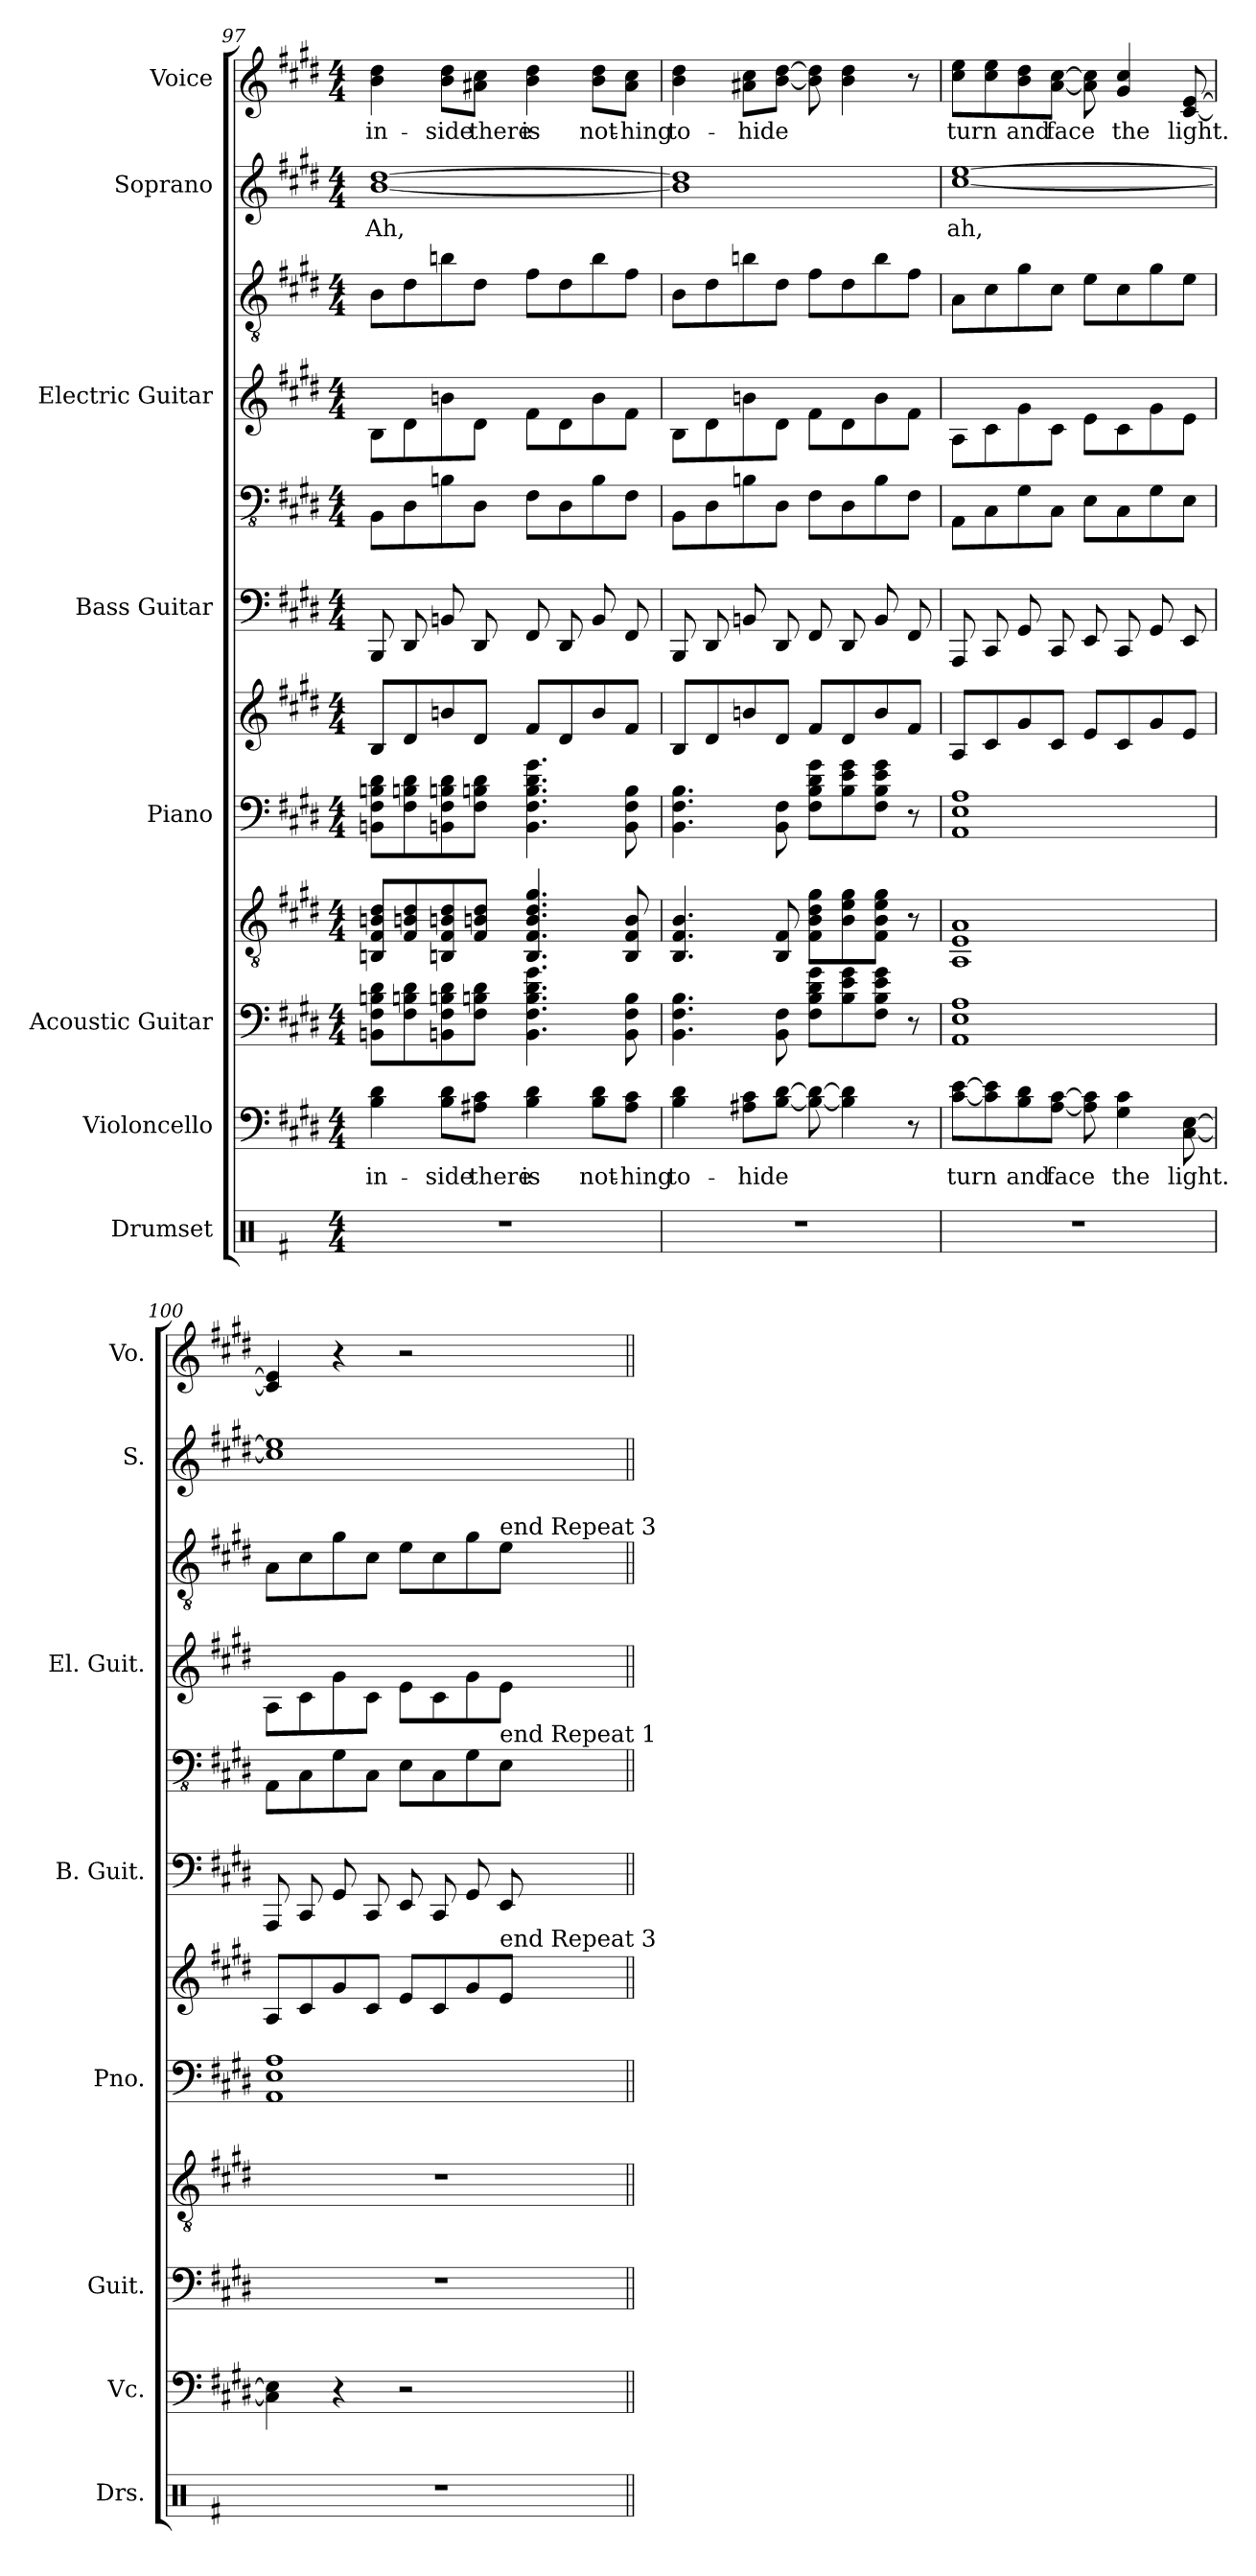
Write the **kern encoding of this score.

**kern	**kern	**text	**kern	**kern	**kern	**kern	**kern	**kern	**kern	**kern	**kern	**text	**kern	**text
*part8	*part7	*part7	*part6	*part6	*part5	*part5	*part4	*part4	*part3	*part3	*part2	*part2	*part1	*part1
*staff12	*staff11	*staff11	*staff10	*staff9	*staff8	*staff7	*staff6	*staff5	*staff4	*staff3	*staff2	*staff2	*staff1	*staff1
*I"Drumset	*I"Violoncello	*	*I"Acoustic Guitar	*	*I"Piano	*	*I"Bass Guitar	*	*I"Electric Guitar	*	*I"Soprano	*	*I"Voice	*
*I'Drs.	*I'Vc.	*	*I'Guit.	*	*I'Pno.	*	*I'B. Guit.	*	*I'El. Guit.	*	*I'S.	*	*I'Vo.	*
*clefX	*clefF4	*	*	*clefGv2	*clefF4	*clefG2	*	*clefFv4	*	*clefGv2	*clefG2	*	*clefG2	*
*k[f#]	*k[f#c#g#d#]	*	*k[f#c#g#d#]	*k[f#c#g#d#]	*k[f#c#g#d#]	*k[f#c#g#d#]	*k[f#c#g#d#]	*k[f#c#g#d#]	*k[f#c#g#d#]	*k[f#c#g#d#]	*k[f#c#g#d#]	*	*k[f#c#g#d#]	*
*M4/4	*M4/4	*	*M4/4	*M4/4	*M4/4	*M4/4	*M4/4	*M4/4	*M4/4	*M4/4	*M4/4	*	*M4/4	*
=97	=97	=97	=97	=97	=97	=97	=97	=97	=97	=97	=97	=97	=97	=97
1r	4B\ 4d#\	in-	8BBn\ 8F#\ 8Bn\ 8d#\L	8BBn/ 8F#/ 8Bn/ 8d#/L	8BBn\ 8F#\ 8Bn\ 8d#\L	8B/L	8BBB	8BBB\L	8B\L	8B\L	[1b [1dd#	Ah,	4b\ 4dd#\	in-
.	.	.	8F#\ 8Bn\ 8d#\	8F#/ 8Bn/ 8d#/	8F#\ 8Bn\ 8d#\	8d#/	8DD#	8DD#\	8d#\	8d#\	.	.	.	.
.	8B\ 8d#\L	-side	8BBn\ 8F#\ 8Bn\ 8d#\	8BBn/ 8F#/ 8Bn/ 8d#/	8BBn\ 8F#\ 8Bn\ 8d#\	8bn/	8BBn	8BBn\	8bn\	8bn\	.	.	8b\ 8dd#\L	-side
.	8A#X\ 8c#\J	there	8F#\ 8Bn\ 8d#\J	8F#/ 8Bn/ 8d#/J	8F#\ 8Bn\ 8d#\J	8d#/J	8DD#	8DD#\J	8d#\J	8d#\J	.	.	8a#X\ 8cc#\J	there
.	4B\ 4d#\	is	4.BB\ 4.F#\ 4.B\ 4.d#\ 4.g#\	4.BB/ 4.F#/ 4.B/ 4.d#/ 4.g#/	4.BB\ 4.F#\ 4.B\ 4.d#\ 4.g#\	8f#/L	8FF#	8FF#\L	8f#\L	8f#\L	.	.	4b\ 4dd#\	is
.	.	.	.	.	.	8d#/	8DD#	8DD#\	8d#\	8d#\	.	.	.	.
.	8B\ 8d#\L	not-	.	.	.	8b/	8BB	8BB\	8b\	8b\	.	.	8b\ 8dd#\L	not-
.	8A#\ 8c#\J	-hing	8BB\ 8F#\ 8B\	8BB/ 8F#/ 8B/	8BB\ 8F#\ 8B\	8f#/J	8FF#	8FF#\J	8f#\J	8f#\J	.	.	8a#\ 8cc#\J	-hing
!!LO:PB:g=z
=98	=98	=98	=98	=98	=98	=98	=98	=98	=98	=98	=98	=98	=98	=98
1r	4B\ 4d#\	to-	4.BB\ 4.F#\ 4.B\	4.BB/ 4.F#/ 4.B/	4.BB\ 4.F#\ 4.B\	8B/L	8BBB	8BBB\L	8B\L	8B\L	1b] 1dd#]	.	4b\ 4dd#\	to-
.	.	.	.	.	.	8d#/	8DD#	8DD#\	8d#\	8d#\	.	.	.	.
.	8A#X\ 8c#\L	-hide	.	.	.	8bn/	8BBn	8BBn\	8bn\	8bn\	.	.	8a#X\ 8cc#\L	-hide
.	[8B\ [8d#\J	.	8BB\ 8F#\	8BB/ 8F#/	8BB\ 8F#\	8d#/J	8DD#	8DD#\J	8d#\J	8d#\J	.	.	[8b\ [8dd#\J	.
.	8B\_ 8d#\_	.	8F#\ 8B\ 8d#\ 8g#\L	8F#\ 8B\ 8d#\ 8g#\L	8F#\ 8B\ 8d#\ 8g#\L	8f#/L	8FF#	8FF#\L	8f#\L	8f#\L	.	.	8b\] 8dd#\]	.
.	4B\] 4d#\]	.	8B\ 8e\ 8g#\	8B\ 8e\ 8g#\	8B\ 8e\ 8g#\	8d#/	8DD#	8DD#\	8d#\	8d#\	.	.	4b\ 4dd#\	.
.	.	.	8F#\ 8B\ 8e\ 8g#\J	8F#\ 8B\ 8e\ 8g#\J	8F#\ 8B\ 8e\ 8g#\J	8b/	8BB	8BB\	8b\	8b\	.	.	.	.
.	8r	.	8r	8r	8r	8f#/J	8FF#	8FF#\J	8f#\J	8f#\J	.	.	8r	.
=99	=99	=99	=99	=99	=99	=99	=99	=99	=99	=99	=99	=99	=99	=99
1r	[8c#\ [8e\L	turn	1AA 1E 1A	1AA 1E 1A	1AA 1E 1A	8A/L	8AAA	8AAA\L	8A\L	8A\L	[1cc# [1ee	ah,	8cc#\ 8ee\L	turn
.	8c#\] 8e\]	.	.	.	.	8c#/	8CC#	8CC#\	8c#\	8c#\	.	.	8cc#\ 8ee\	.
.	8B\ 8d#\	and	.	.	.	8g#/	8GG#	8GG#\	8g#\	8g#\	.	.	8b\ 8dd#\	and
.	[8A\ [8c#\J	face	.	.	.	8c#/J	8CC#	8CC#\J	8c#\J	8c#\J	.	.	[8a\ [8cc#\J	face
.	8A\] 8c#\]	.	.	.	.	8e/L	8EE	8EE\L	8e\L	8e\L	.	.	8a\] 8cc#\]	.
.	4G#\ 4c#\	the	.	.	.	8c#/	8CC#	8CC#\	8c#\	8c#\	.	.	4g#/ 4cc#/	the
.	.	.	.	.	.	8g#/	8GG#	8GG#\	8g#\	8g#\	.	.	.	.
.	[8C#\ [8E\	light.	.	.	.	8e/J	8EE	8EE\J	8e\J	8e\J	.	.	[8c#/ [8e/	light.
=100	=100	=100	=100	=100	=100	=100	=100	=100	=100	=100	=100	=100	=100	=100
1r	4C#\] 4E\]	.	1r	1r	1AA 1E 1A	8A/L	8AAA	8AAA\L	8A\L	8A\L	1cc#] 1ee]	.	4c#/] 4e/]	.
.	.	.	.	.	.	8c#/	8CC#	8CC#\	8c#\	8c#\	.	.	.	.
.	4r	.	.	.	.	8g#/	8GG#	8GG#\	8g#\	8g#\	.	.	4r	.
.	.	.	.	.	.	8c#/J	8CC#	8CC#\J	8c#\J	8c#\J	.	.	.	.
.	2r	.	.	.	.	8e/L	8EE	8EE\L	8e\L	8e\L	.	.	2r	.
.	.	.	.	.	.	8c#/	8CC#	8CC#\	8c#\	8c#\	.	.	.	.
.	.	.	.	.	.	8g#/	8GG#	8GG#\	8g#\	8g#\	.	.	.	.
!	!	!	!	!	!	!	!	!	!	!LO:TX:a:t=end Repeat 3	!	!	!	!
!	!	!	!	!	!	!	!	!LO:TX:a:t=end Repeat 1	!	!	!	!	!	!
!	!	!	!	!	!	!LO:TX:a:t=end Repeat 3	!	!	!	!	!	!	!	!
.	.	.	.	.	.	8e/J	8EE	8EE\J	8e\J	8e\J	.	.	.	.
=||	=||	=||	=||	=||	=||	=||	=||	=||	=||	=||	=||	=||	=||	=||
*-	*-	*-	*-	*-	*-	*-	*-	*-	*-	*-	*-	*-	*-	*-
